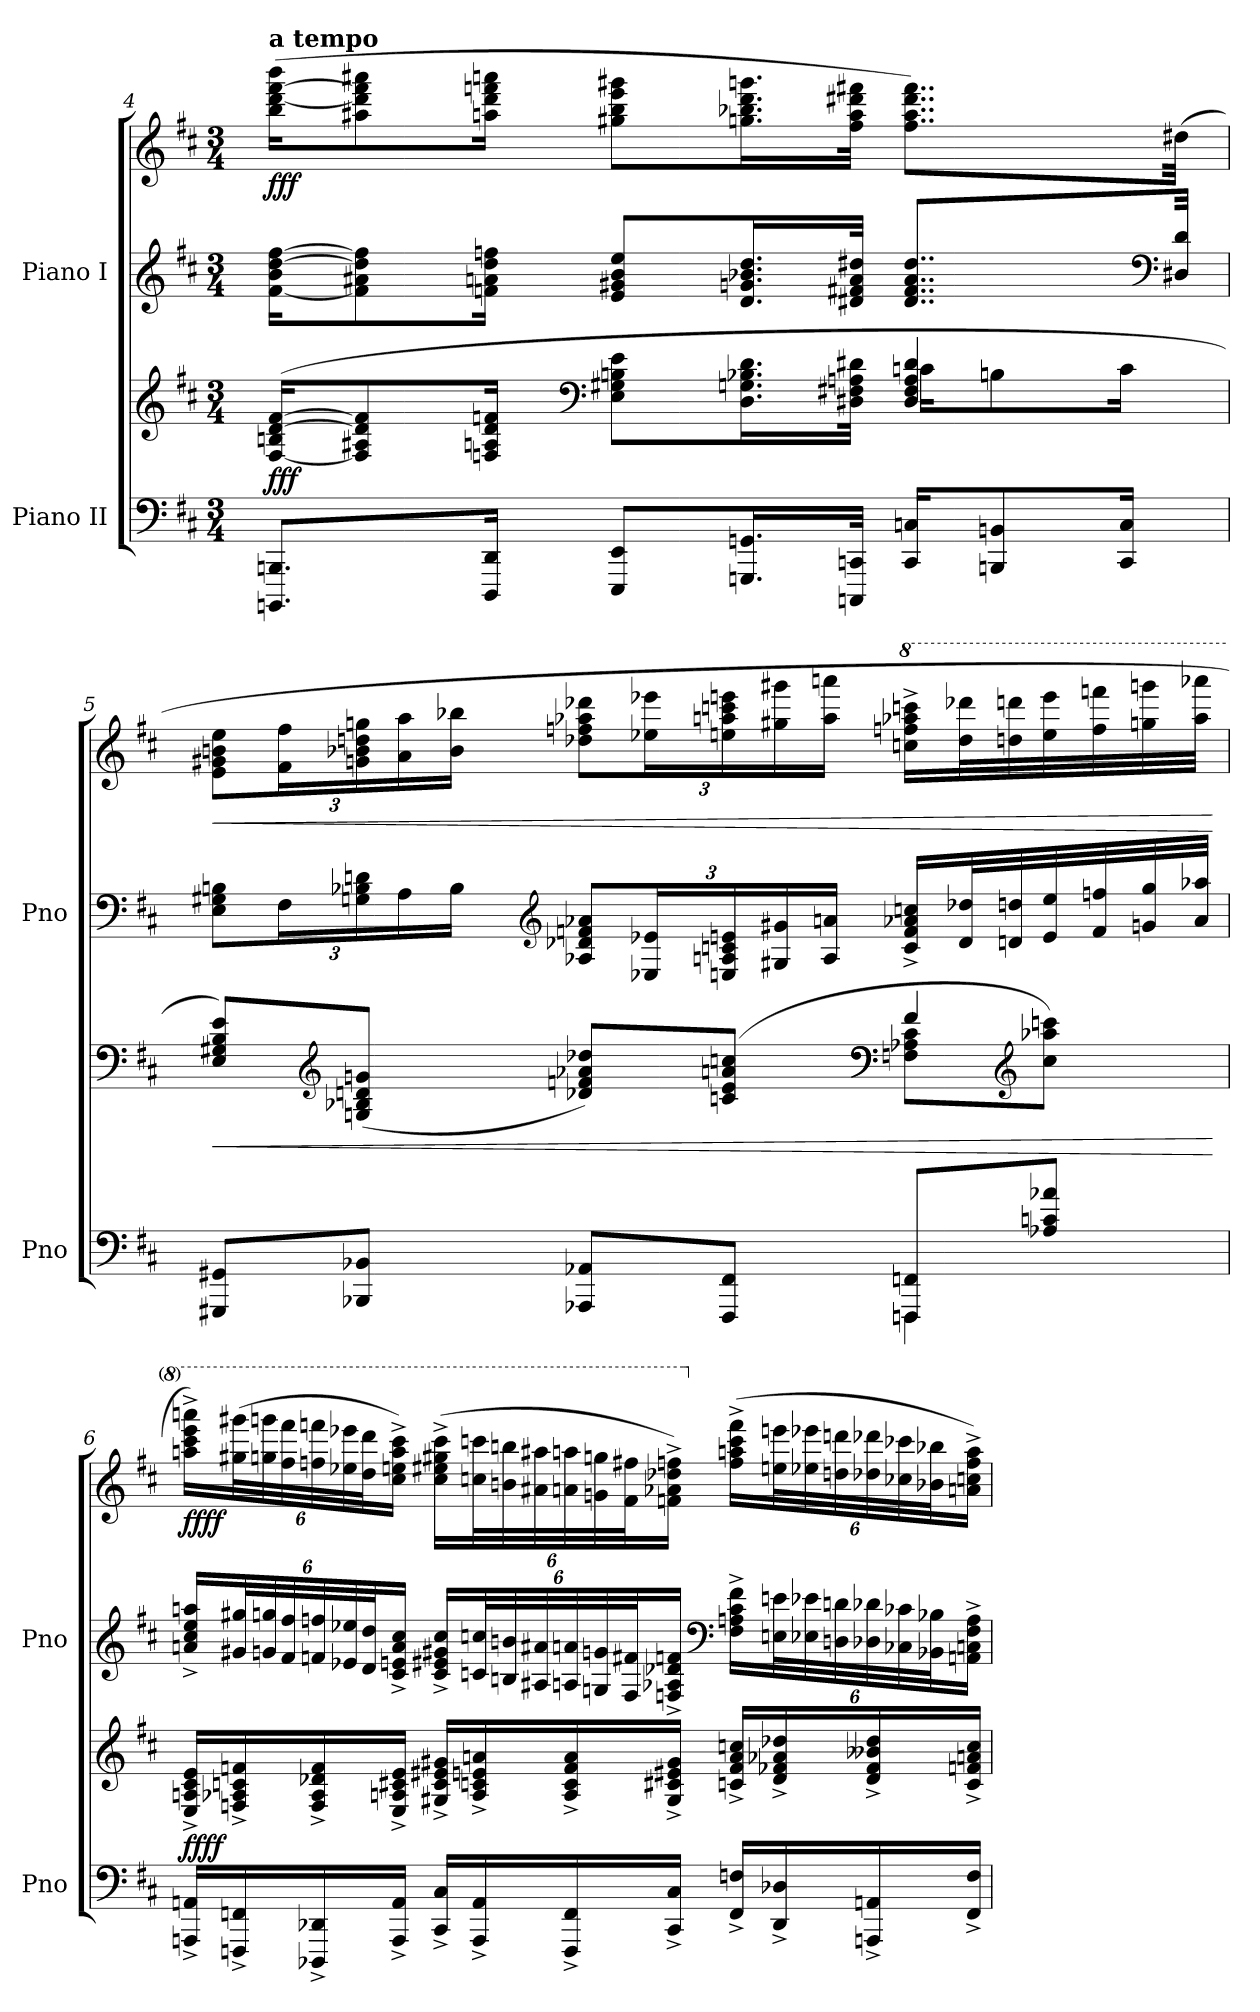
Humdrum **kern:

**kern	**kern	**dynam	**kern	**kern	**dynam
*part2	*part2	*part2	*part1	*part1	*part1
*staff4	*staff3	*staff3/4	*staff2	*staff1	*staff1/2
*I"Piano II	*	*	*I"Piano I	*	*
*I'Pno	*	*	*I'Pno	*	*
*clefF4	*clefG2	*	*clefG2	*clefG2	*
*k[f#c#]	*k[f#c#]	*	*k[f#c#]	*k[f#c#]	*
*D:	*D:	*	*D:	*D:	*
*M3/4	*M3/4	*	*M3/4	*M3/4	*
*MM32	*MM32	*	*MM32	*MM32	*
=4	=4	=4	=4	=4	=4
*	*^	*	*	*	*
!	!	!	!	!	!LO:TX:a:B:t=a tempo	!
!	!	!	!LO:DY:b	!	!	!LO:DY:b
8.BBBBni/ 8.BBBni/L	2ryy	(>[16F#i/ 16Bni/ [16d/ [16f#i/KL	fff	[16f#\ 16b\ [16dd\ [16ff#\KL	(>16bb\ [16ddd\ [16fff#\ 16bbb\KL	fff
.	.	8F#/] 8A#X/ 8d/] 8f#/]	.	8f#\] 8a#X\ 8dd\] 8ff#\]	8aa#X\ 8ddd\] 8fff#\] 8aaa#X\	.
16DDD/ 16DD/Jk	.	16Fn/ 16An/ 16d/ 16fn/Jk	.	16fn\ 16an\ 16dd\ 16ffn\Jk	16aan\ 16ddd\ 16fffn\ 16aaan\Jk	.
*	*clefF4	*	*	*	*	*
8EEE/ 8EE/L	.	8E\ 8G#X\ 8Bni\ 8e\L	.	8e/ 8g#X/ 8b/ 8ee/L	8gg#X\ 8bb\ 8eee\ 8ggg#X\L	.
16.GGGni/ 16.GGni/L	.	16.D\ 16.Gn\ 16.B-X\ 16.d\L	.	16.d/ 16.gn/ 16.b-X/ 16.dd/L	16.ggn\ 16.bb-X\ 16.ddd\ 16.gggn\L	.
32CCCn/ 32CCn/JJk	.	32D#X\ 32F#X\ 32Ani\ 32d#X\JJk	.	32d#X/ 32f#X/ 32a/ 32dd#X/JJk	32ff#\ 32aa\ 32ddd#X\ 32fff#X\JJk	.
16CC/ 16Cn/KL	4D#/ 4F#/ 4A/ 4d#/	16cn\KL	.	8..d#/ 8..f#/ 8..a/ 8..dd#/L	8..ff#\ 8..aa\ 8..ddd#\ 8..fff#\L)	.
8BBBni/ 8BBni/	.	8Bn\	.	.	.	.
16CC/ 16C/Jk	.	16c\Jk	.	.	.	.
*	*	*	*	*clefF4	*	*
.	.	.	.	32D#X/ 32d#/Jkk	(>32dd#X\Jkk	.
!!LO:PB:g=z
=5	=5	=5	=5	=5	=5	=5
*^	*	*	*	*	*	*
!	!	!	!	!LO:HP:b	!	!	!
*	*	*	*	*	*Xbrackettup	*Xbrackettup	*
!	!	!	!	!	!	!	!LO:HP:b
8GGG#X/ 8GG#X/L	2ryy	2ryy	8E/ 8G#X/ 8B/ 8e/L)	<	12E\ 12G#X\ 12Bni\L	12e\ 12g#X\ 12bni\ 12ee\L	<
.	.	.	.	.	24F#i\L	24f#i\ 24ff#\L	.
*	*	*clefG2	*	*	*	*	*
8BBB-X/ 8BB-X/J	.	.	(>8Gn/ 8B-X/ 8dni/ 8gni/J	.	24Gn\ 24B-X\ 24dni\	24gn\ 24b-X\ 24ddni\ 24ggni\	.
.	.	.	.	.	24A\	24a\ 24aa\	.
.	.	.	.	.	24B-\JJ	24b-\ 24bb-X\JJ	.
*	*	*	*	*	*clefG2	*	*
8AAA-X/ 8AA-X/L	.	.	8d-X/ 8fn/ 8a-X/ 8dd-X/L)	.	12A-X/ 12d-X/ 12fn/ 12a-X/L	12dd-X\ 12ffn\ 12aa-X\ 12ddd-X\L	.
.	.	.	.	.	24E-X/ 24e-X/L	24ee-X\ 24eee-X\L	.
8FFF#i/ 8FF#i/J	.	.	(>8cn/ 8e/ 8an/ 8ccn/J	.	24En/ 24An/ 24cn/ 24en/	24een\ 24aan\ 24cccn\ 24eeen\	.
.	.	.	.	.	24G#X/ 24g#X/	24gg#X\ 24ggg#X\	.
.	.	.	.	.	24A/ 24an/JJ	24aa\ 24aaani\JJ	.
*	*	*clefF4	*	*	*	*	*
*	*	*	*	*	*	*8va	*
8FFFn/ 8FFn/L	4FFF\	4f/	8Fn\ 8A-X\ 8c\L	.	16c/^ 16f/^ 16a-X/^ 16ccn/^LL	16ccc\^ 16fffn\^ 16aaa-X\^ 16ccccn\^LL	.
.	.	.	.	.	32d-/ 32dd-X/L	32ddd-\ 32dddd-X\L	.
.	.	.	.	.	32dn/ 32ddn/	32dddn\ 32ddddn\	.
*	*	*clefG2	*	*	*	*	*
8A-X/ 8cn/ 8a-X/J	.	.	8cc\ 8aa-X\ 8cccn\J)	.	32e/ 32ee/	32eee\ 32eeee\	.
.	.	.	.	.	32f/ 32ffn/	32fff\ 32ffffn\	.
.	.	.	.	.	32gn/ 32gg/	32gggn\ 32gggg\	.
.	.	.	.	.	32a-/ 32aa-X/JJJ	32aaa-\ 32aaaa-X\JJJ	.
*v	*v	*	*	*	*	*	*
*	*v	*v	*	*	*	*
.	.	[	.	.	[
!!LO:LB:g=z
=6	=6	=6	=6	=6	=6
!	!	!LO:DY:b	!	!	!LO:DY:b
16AAAni/^ 16AAni/^LL	16E/^ 16Ani/^ 16c#i/^ 16e/^LL	ffff	16ani/^ 16cc#i/^ 16ee/^ 16aani/^LL	16aaani\^ 16cccc#i\^ 16eeee\^ 16aaaani\^LL)	ffff
16FFFn/^ 16FFn/^	16Fn/^ 16A-X/^ 16cn/^ 16fn/^	.	48g#X/ 48gg#X/L	(>48ggg#X\ 48gggg#X\L	.
.	.	.	48gn/ 48ggn/	48gggn\ 48ggggn\	.
.	.	.	48f#i/ 48ff#i/	48fff#i\ 48ffff#i\	.
16DDD-X/^ 16DD-X/^	16F/^ 16A-/^ 16d-X/^ 16f/^	.	48fn/ 48ffn/	48fffn\ 48ffffn\	.
.	.	.	48e-X/ 48ee-X/	48eee-X\ 48eeee-X\	.
.	.	.	48d/ 48dd/J	48ddd\ 48dddd\J	.
16AAA/^ 16AA/^JJ	16E/^ 16An/^ 16c#X/^ 16e/^JJ	.	16c#i/^ 16en/^ 16a/^ 16cc#/^JJ	16ccc#i\^ 16eeen\^ 16aaa\^ 16cccc#\^JJ)	.
16CC#i/^ 16C#i/^LL	16G#X/^ 16c#/^ 16e#X/^ 16g#X/^LL	.	16c#/^ 16e#X/^ 16g#X/^ 16cc#/^LL	(>16ccc#\^ 16eee#X\^ 16ggg#X\^ 16cccc#\^LL	.
16AAA/^ 16AA/^	16A/^ 16cn/^ 16en/^ 16ani/^	.	48cn/ 48ccn/L	48cccn\ 48ccccn\L	.
.	.	.	48Bni/ 48bni/	48bbni\ 48bbbni\	.
.	.	.	48A#X/ 48a#X/	48aa#X\ 48aaa#X\	.
16FFF/^ 16FF/^	16A/^ 16c/^ 16f/^ 16a/^	.	48An/ 48an/	48aan\ 48aaan\	.
.	.	.	48Gni/ 48gn/	48ggni\ 48gggn\	.
.	.	.	48F#i/ 48f#X/J	48ff#\ 48fff#X\J	.
16CC#/^ 16C#/^JJ	16G#/^ 16c#X/^ 16e#X/^ 16g#/^JJ	.	16Fn/^ 16A-X/^ 16d-X/^ 16fn/^JJ	16ffn\^ 16aa-X\^ 16ddd-X\^ 16fffn\^JJ)	.
*	*	*	*clefF4	*	*
*	*	*	*	*X8va	*
16FF/^ 16Fn/^LL	16cn/^ 16f/^ 16a/^ 16ccn/^LL	.	16F\^ 16An\^ 16c\^ 16f\^LL	(>16ff\^ 16aan\^ 16ccc\^ 16fff\^LL	.
16DD-/^ 16D-X/^	16d-/^ 16f-X/^ 16a-X/^ 16dd-X/^	.	48Eni\ 48en\L	48ee\ 48eeen\L	.
.	.	.	48E-X\ 48e-X\	48ee-X\ 48eee-X\	.
.	.	.	48Dni\ 48dn\	48dd\ 48dddn\	.
16AAAni/^ 16AAni/^	16d-/^ 16f-/^ 16b--X/^ 16dd-/^	.	48D-X\ 48d-X\	48dd-X\ 48ddd-X\	.
.	.	.	48C-X\ 48c-X\	48cc-X\ 48ccc-X\	.
.	.	.	48BB-X\ 48B-X\J	48b-X\ 48bb-X\J	.
16FF/^ 16F/^JJ	16c/^ 16fn/^ 16an/^ 16cc/^JJ	.	16AAni\^ 16Cn\^ 16F\^ 16A\^JJ	16a\^ 16ccn\^ 16ff\^ 16aa\^JJ)	.
=	=	=	=	=	=
*-	*-	*-	*-	*-	*-
